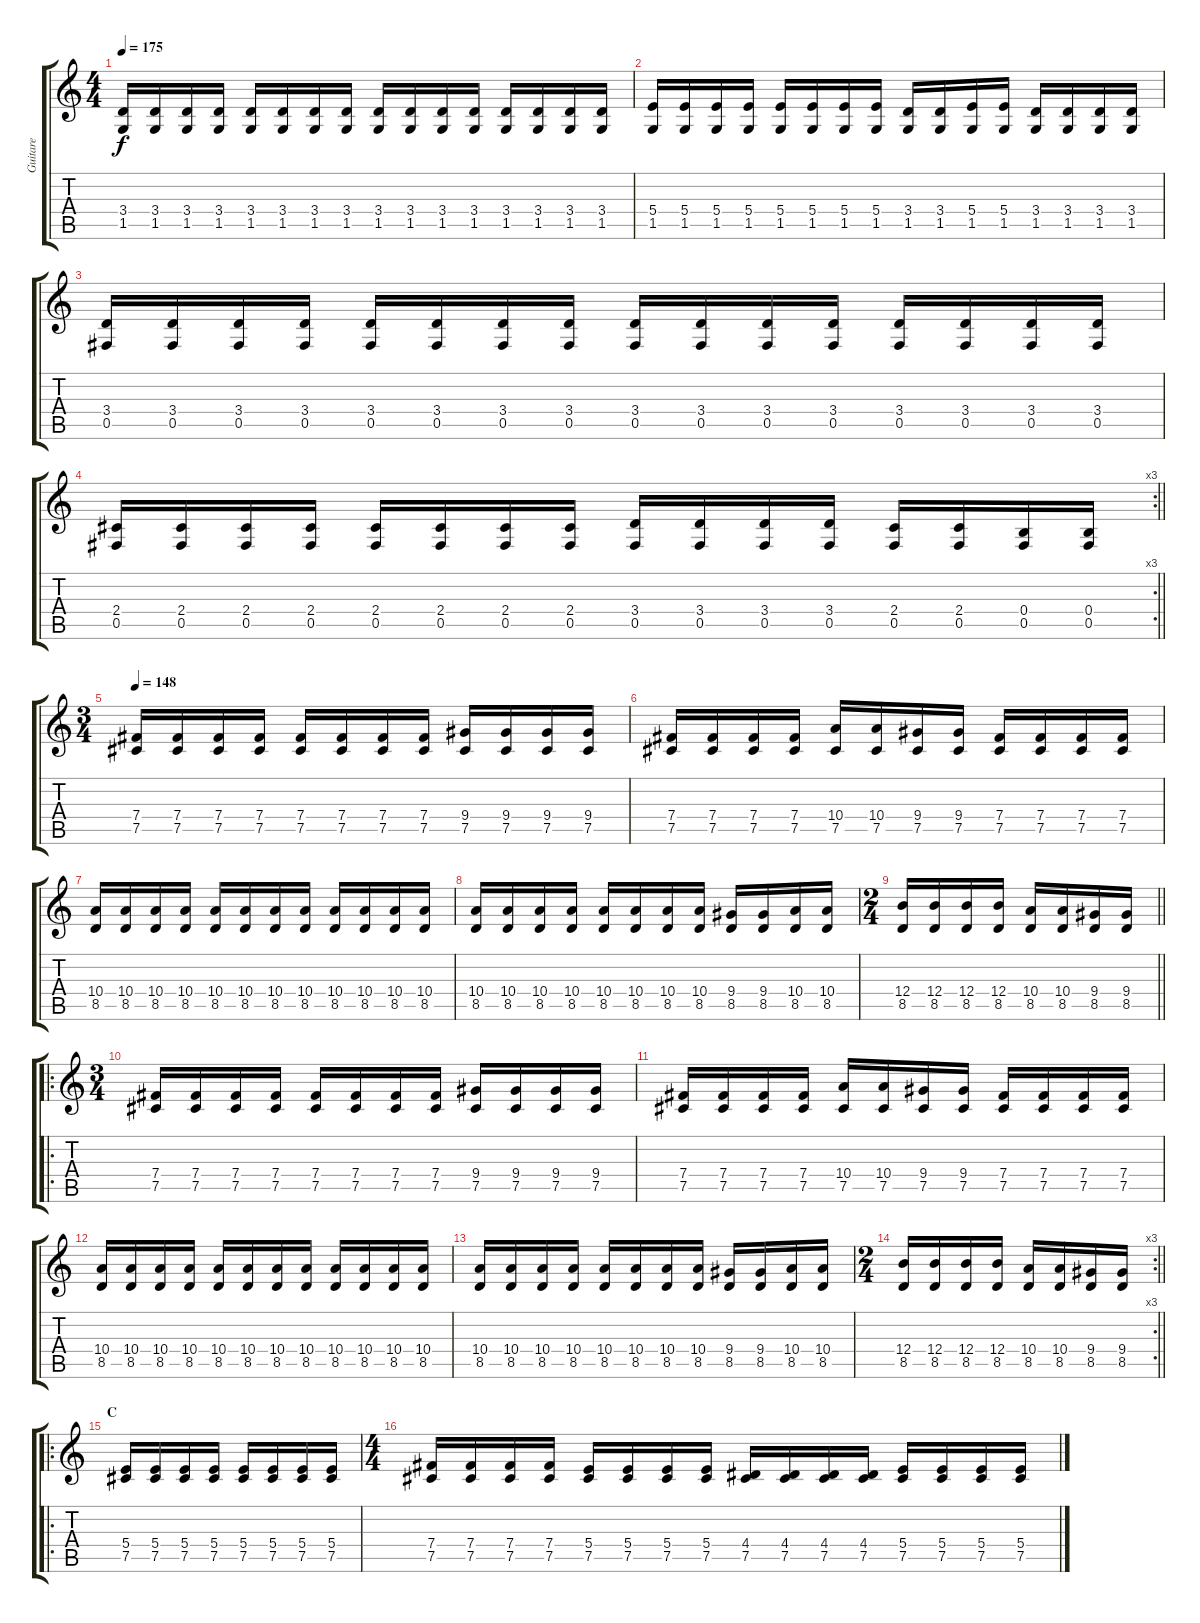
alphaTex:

\track ("Guitare" "Guitare") {instrument distortionguitar}
\staff {score tabs}
\tuning (Db4 Ab3 E3 B2 Gb2 Db2) {hide}
\ts (4 4)
\tempo 175
\clef g2
\ks c
(3.4 1.5).16{dy f} (3.4 1.5).16 (3.4 1.5).16 (3.4 1.5).16 (3.4 1.5).16 (3.4 1.5).16 (3.4 1.5).16 (3.4 1.5).16 (3.4 1.5).16 (3.4 1.5).16 (3.4 1.5).16 (3.4 1.5).16 (3.4 1.5).16 (3.4 1.5).16 (3.4 1.5).16 (3.4 1.5).16 |
(5.4 1.5).16 (5.4 1.5).16 (5.4 1.5).16 (5.4 1.5).16 (5.4 1.5).16 (5.4 1.5).16 (5.4 1.5).16 (5.4 1.5).16 (3.4 1.5).16 (3.4 1.5).16 (5.4 1.5).16 (5.4 1.5).16 (3.4 1.5).16 (3.4 1.5).16 (3.4 1.5).16 (3.4 1.5).16 |
(3.4 0.5).16 (3.4 0.5).16 (3.4 0.5).16 (3.4 0.5).16 (3.4 0.5).16 (3.4 0.5).16 (3.4 0.5).16 (3.4 0.5).16 (3.4 0.5).16 (3.4 0.5).16 (3.4 0.5).16 (3.4 0.5).16 (3.4 0.5).16 (3.4 0.5).16 (3.4 0.5).16 (3.4 0.5).16 |
\rc 3
\barLineRight lightlight
(2.4 0.5).16 (2.4 0.5).16 (2.4 0.5).16 (2.4 0.5).16 (2.4 0.5).16 (2.4 0.5).16 (2.4 0.5).16 (2.4 0.5).16 (3.4 0.5).16 (3.4 0.5).16 (3.4 0.5).16 (3.4 0.5).16 (2.4 0.5).16 (2.4 0.5).16 (0.4 0.5).16 (0.4 0.5).16 |
\ts (3 4)
\tempo 148
(7.4 7.5).16 (7.4 7.5).16 (7.4 7.5).16 (7.4 7.5).16 (7.4 7.5).16 (7.4 7.5).16 (7.4 7.5).16 (7.4 7.5).16 (9.4 7.5).16 (9.4 7.5).16 (9.4 7.5).16 (9.4 7.5).16 |
(7.4 7.5).16 (7.4 7.5).16 (7.4 7.5).16 (7.4 7.5).16 (10.4 7.5).16 (10.4 7.5).16 (9.4 7.5).16 (9.4 7.5).16 (7.4 7.5).16 (7.4 7.5).16 (7.4 7.5).16 (7.4 7.5).16 |
(10.4 8.5).16 (10.4 8.5).16 (10.4 8.5).16 (10.4 8.5).16 (10.4 8.5).16 (10.4 8.5).16 (10.4 8.5).16 (10.4 8.5).16 (10.4 8.5).16 (10.4 8.5).16 (10.4 8.5).16 (10.4 8.5).16 |
(10.4 8.5).16 (10.4 8.5).16 (10.4 8.5).16 (10.4 8.5).16 (10.4 8.5).16 (10.4 8.5).16 (10.4 8.5).16 (10.4 8.5).16 (9.4 8.5).16 (9.4 8.5).16 (10.4 8.5).16 (10.4 8.5).16 |
\ts (2 4)
\barLineRight lightlight
(12.4 8.5).16 (12.4 8.5).16 (12.4 8.5).16 (12.4 8.5).16 (10.4 8.5).16 (10.4 8.5).16 (9.4 8.5).16 (9.4 8.5).16 |
\ro
\ts (3 4)
(7.4 7.5).16 (7.4 7.5).16 (7.4 7.5).16 (7.4 7.5).16 (7.4 7.5).16 (7.4 7.5).16 (7.4 7.5).16 (7.4 7.5).16 (9.4 7.5).16 (9.4 7.5).16 (9.4 7.5).16 (9.4 7.5).16 |
(7.4 7.5).16 (7.4 7.5).16 (7.4 7.5).16 (7.4 7.5).16 (10.4 7.5).16 (10.4 7.5).16 (9.4 7.5).16 (9.4 7.5).16 (7.4 7.5).16 (7.4 7.5).16 (7.4 7.5).16 (7.4 7.5).16 |
(10.4 8.5).16 (10.4 8.5).16 (10.4 8.5).16 (10.4 8.5).16 (10.4 8.5).16 (10.4 8.5).16 (10.4 8.5).16 (10.4 8.5).16 (10.4 8.5).16 (10.4 8.5).16 (10.4 8.5).16 (10.4 8.5).16 |
(10.4 8.5).16 (10.4 8.5).16 (10.4 8.5).16 (10.4 8.5).16 (10.4 8.5).16 (10.4 8.5).16 (10.4 8.5).16 (10.4 8.5).16 (9.4 8.5).16 (9.4 8.5).16 (10.4 8.5).16 (10.4 8.5).16 |
\rc 3
\ts (2 4)
\barLineRight lightlight
(12.4 8.5).16 (12.4 8.5).16 (12.4 8.5).16 (12.4 8.5).16 (10.4 8.5).16 (10.4 8.5).16 (9.4 8.5).16 (9.4 8.5).16 |
\ro
\section ("" "C")
(5.4 7.5).16 (5.4 7.5).16 (5.4 7.5).16 (5.4 7.5).16 (5.4 7.5).16 (5.4 7.5).16 (5.4 7.5).16 (5.4 7.5).16 |
\ts (4 4)
(7.4 7.5).16 (7.4 7.5).16 (7.4 7.5).16 (7.4 7.5).16 (5.4 7.5).16 (5.4 7.5).16 (5.4 7.5).16 (5.4 7.5).16 (4.4 7.5).16 (4.4 7.5).16 (4.4 7.5).16 (4.4 7.5).16 (5.4 7.5).16 (5.4 7.5).16 (5.4 7.5).16 (5.4 7.5).16
